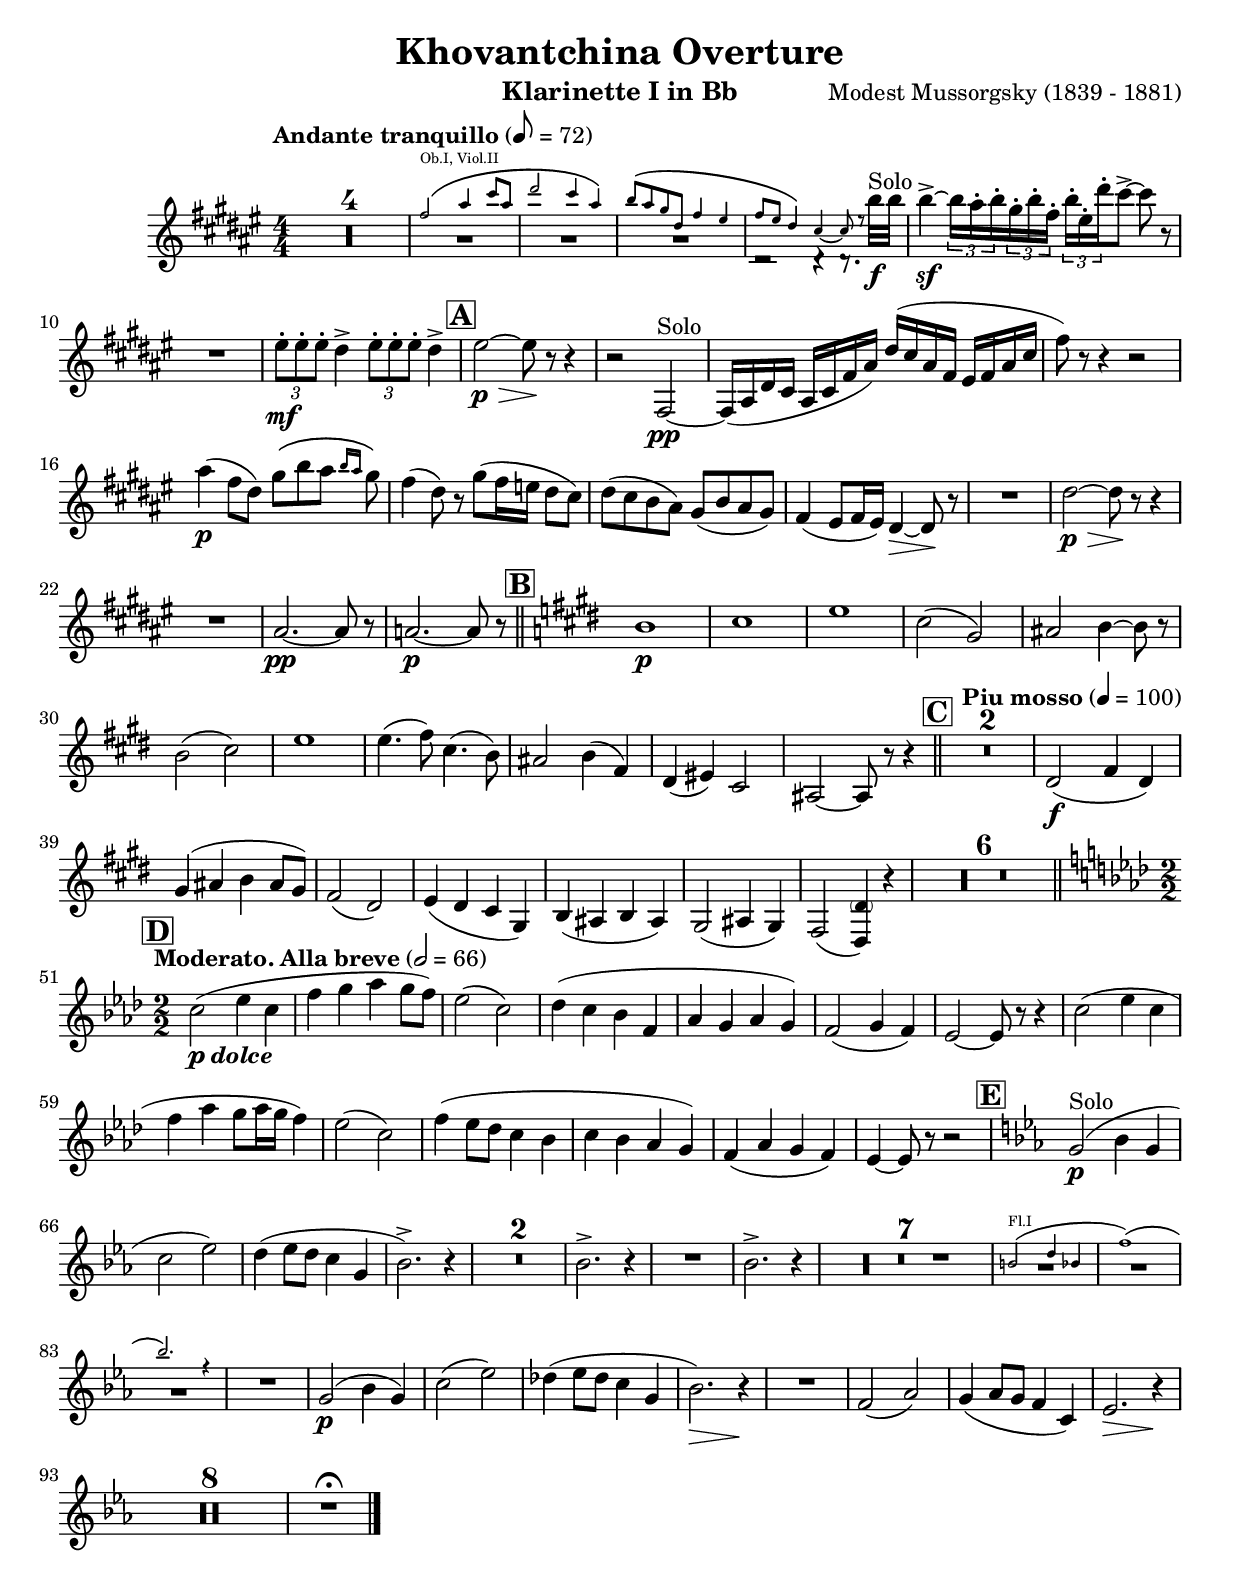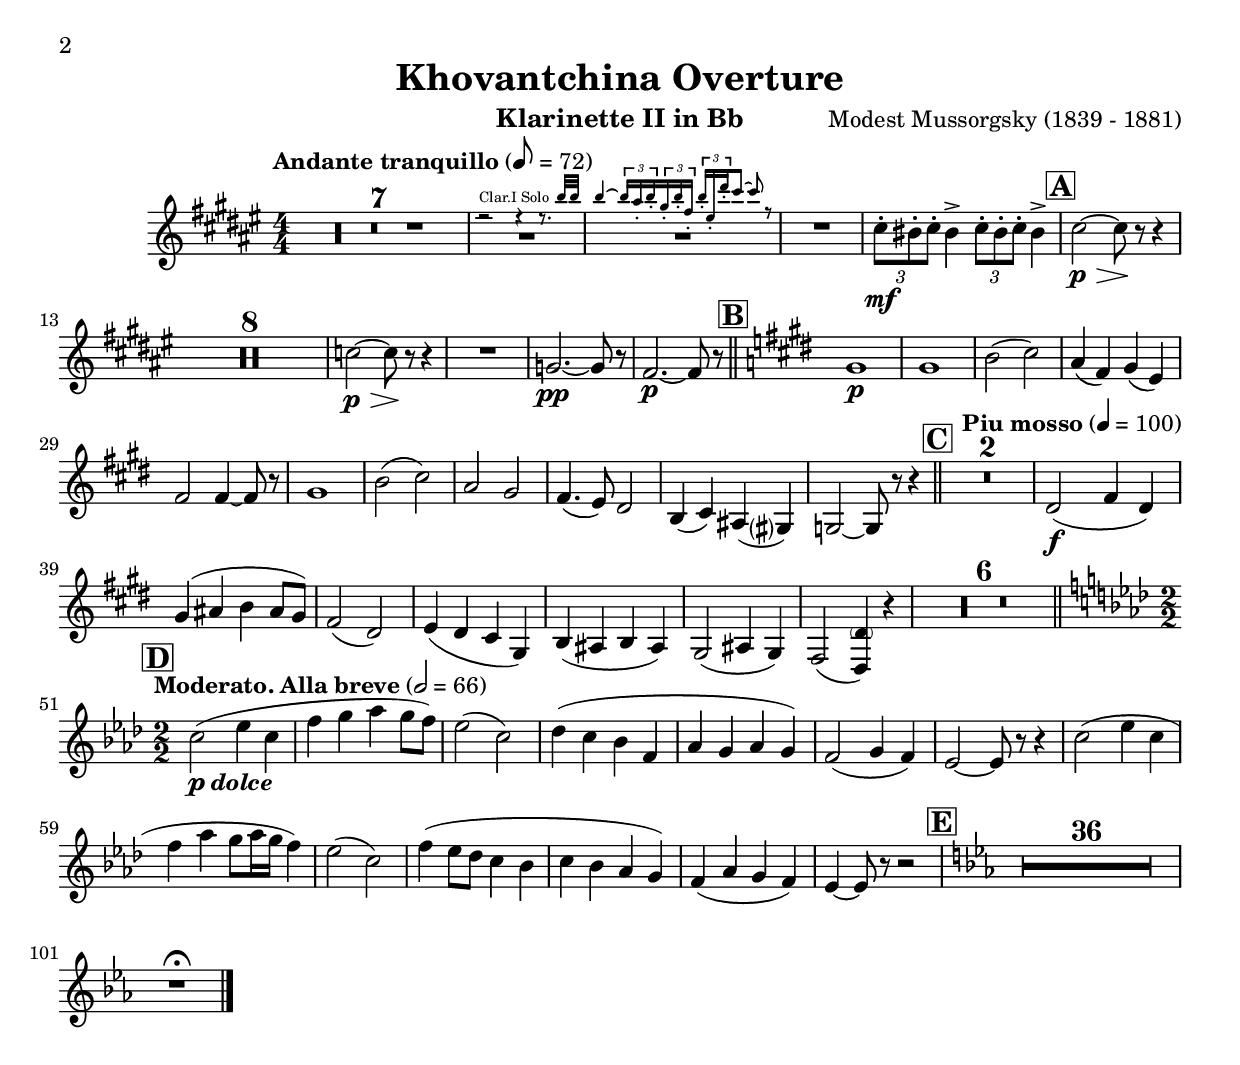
%{
%}

\version "2.18.2"
\language "deutsch"

\paper {
    top-margin = 10\mm
    bottom-margin = 10\mm
    left-margin = 10\mm
    right-margin = 10\mm
    ragged-last = ##t
}
  
\header{
  title = "Khovantchina Overture"
  subtitle = ""
  composer = "Modest Mussorgsky (1839 - 1881)"
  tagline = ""
}

% Adapt this for automatic line-breaks
mBreak = {}
% mBreak = { \break }
% #(set-global-staff-size 13)

% Useful snippets
pDolce = \markup { \dynamic p \italic \bold "dolce" }


clarinet_I_in_A_Music = {
  \relative c' {
    \transposition a
    \key g \major
    \numericTimeSignature
    \time 4/4
    \tempo "Andante tranquillo" 8 = 72

    % cl 1 line 1
    \barNumberCheck #1
    R1*4
    <<
      {
       \override MultiMeasureRest.staff-position = #-2
        R1*3 |
        e2\rest e4\rest e8.\rest c''32\f^\markup { Solo } c |
        \revert MultiMeasureRest.staff-position
      }
      \new CueVoice {
        \set instrumentCueName = "Ob.I, Viol.II"
        \stemUp {
          g2^\( h4 d8 h |
          e2 d4 h\) |
          c8^\( h a e g4 fis4 |
          g8 fis e4\) d4~ d8 fis8\rest
        }
      }
    >>
    c'4->~\sf \tuplet 3/2 { c16 h-. c-. } \tuplet 3/2 { a-. c-. g-. } \tuplet 3/2 { c-. fis,-. e'-. } d8->~ d r8 |
    R1 |
    \tuplet 3/2 { fis,8-.\mf fis-. fis-. } e4-> \tuplet 3/2 { fis8-. fis-. fis-. } e4-> |
    \mBreak
    
    % cl 1 line 2
    \barNumberCheck #12
    \mark #1
    fis2~\p\> fis8\! r8 r4 |
    r2 g,,\pp^\markup { Solo }~ |
    g16( h e d h d g h) e( d h g fis g h d |
    g8) r8 r4 r2 |
    h4\p( g8 e) a\( c h \grace { c16 h } a8 \) |
    g4( e8) r8 a8( g16 f e8 d)
    \mBreak
    
    % cl 1 line 3
    \barNumberCheck #18
    e8(d c h) a( c h a) |
    g4( fis8 g16 fis) e4~\> e8\! r8 |
    R1
    e'2\p\>~ e8\! r8 r4 |
    R1
    h2.\pp~ h8 r8 |
    b2.\p~ b8 r8 |
    \bar "||" \key f \major
    \mark #2
    c1\p |
    d1 |
    f1 |
    d2( a) |
    \mBreak
    
    % cl 1 line 4
    \barNumberCheck #29
    h2 c4~c8 r8 |
    c2( d) |
    f1 |
    f4.( g8) d4.( c8) |
    h2 c4( g) |
    e4( fis) d2 |
    h2~ h8 r8 r4
    \bar "||"
    \mark #3
    \tempo "Piu mosso" 4 = 100
    R1*2
    e2(\f g4 e4) |
    \mBreak
    
    % cl 1 line 5 (start)
    \barNumberCheck #39
    a4( h c h8 a) |
    g2( e2) |
    f4( e d a) |
    c4( h c h) |
    a2( h4 a) |
    % Low E goes beyond Bb-clarinet - add octave in parentheses
    g2( < e \parenthesize \tweak font-size #-1 e' >4) r4 |
    R1*6 |
    \bar "||"
    \mark #4
  }
}

clarinet_I_in_B_Music = {
  \relative c' {
    \transposition b
    \key as \major
    \numericTimeSignature
    \time 2/2
    \tempo "Moderato. Alla breve" 2 = 66
    
    % cl 1 line 5 (continued)
    c'2(_\pDolce es4 c |
    f4 g as g8 f) |
    \mBreak
    
    % cl 1 line 6
    \barNumberCheck #53
    es2( c) |
    des4( c b f |
    as4 g as g) |
    f2( g4 f) |
    es2~ es8 r8 r4 |
    c'2( es4 c |
    f4 as g8 as16 g f4) |
    es2( c) |
    f4( es8 des c4 b |
    \mBreak
    
    % cl 1 line 7
    \barNumberCheck #62
    c4 b as g) |
    f4( as g f) |
    es~ es8 r8 r2 |
    \mark #5
    \key es \major
    g2\p^\markup {Solo }( b4 g |
    c2 es) |
    d4( es8 d c4 g |
    b2.->) r4 |
    R1*2 |
    b2.-> r4 |
    R1 |
    \mBreak
    
    
    % cl 1 line 8
    \barNumberCheck #73
    b2.-> r4 |
    R1*7 |
    <<
      {
       \override MultiMeasureRest.staff-position = #-2
        R1*3
        \revert MultiMeasureRest.staff-position
      }
      \new CueVoice {
        \set instrumentCueName = "Fl.I"
        \stemUp {
          h2^( d4 b |
          f'1)^( |
          b2.) f4\rest |
        }
      }
    >>
    R1 |
    g,2\p( b4 g) |
    c2( es) |
    \mBreak

    % cl 1 line 9
    \barNumberCheck #87
    des4( es8 des c4 g |	% FIXME: d or des??
    b2.)\> r4\! |
    R1*1 |
    f2( as) |
    g4( as8 g f4 c) |
    es2.\> r4\! |
    R1*8 |
    R1\fermataMarkup
    \bar "|." |
    \barNumberCheck #102
  }
}

clarinet_II_in_A_Music = {
  \relative c' {
    \transposition a
    \key g \major
    \numericTimeSignature
    \time 4/4
    \tempo "Andante tranquillo" 8 = 72

    % cl 2 line 1
    \barNumberCheck #1
    R1*7 |
    <<
      {
       \override MultiMeasureRest.staff-position = #-2
        R1*2
        \revert MultiMeasureRest.staff-position
      }
      \new CueVoice {
        \set instrumentCueName = "Clar.I Solo"
        \stemUp {
          f'2\rest f4\rest f8.\rest c'32 c |
          c4^~ \tuplet 3/2 { c16 h-. c-. } \tuplet 3/2 { a-. c-. g-. } \tuplet 3/2 { c-. fis,-. e'-. } d8^~ d g,8\rest |
        }
      }
    >>
    R1 |
    \tuplet 3/2 { d8-.\mf cis-. d-. } cis4-> \tuplet 3/2 { d8-. cis-. d-. } cis4-> |
    \mBreak

    % cl 2 line 2
    \barNumberCheck #12
    \mark #1
    d2~\p\> d8\! r8 r4 |
    R1*8
    % des instead of cis for better transposed result
    des2\p\>~ des8\! r8 r4 |
    R1
    % as instead of gis for better transposed result
    as2.\pp~ as8 r8 |
    g2.\p~ g8 r8 |
    \bar "||" \key f \major
    \mark #2
    a1\p |
    \mBreak

    % cl 2 line 3
    \barNumberCheck #26
    a1 |
    c2( d) |
    b4( g) a( f) |
    g2 g4~ g8 r8 |
    a1 |
    c2( d) |
    b2 a |
    \mBreak

    % cl 2 line 4
    \barNumberCheck #33
    g4.( f8) e2
    c4( d) h( a?) |
    % as instead of gis for better transposed result
    as2~ as8 r8 r4 |
    \bar "||"
    \mark #3
    \tempo "Piu mosso" 4 = 100
    R1*2
    e'2(\f g4 e4) |
    a4( h c h8 a) |
    \mBreak

    % cl 2 line 5 (start)
    \barNumberCheck #40
    g2( e2) |
    f4( e d a) |
    c4( h c h) |
    a2( h4 a) |
    % Low E goes beyond Bb-clarinet - add octave in parentheses
    g2( < e \parenthesize \tweak font-size #-1 e' >4) r4 |
    R1*6 |
    \bar "||"
    \mark #4
  }
}

clarinet_II_in_B_Music = {
  \relative c' {
    \transposition b
    \key as \major
    \numericTimeSignature
    \time 2/2
    \tempo "Moderato. Alla breve" 2 = 66

    % cl 2 line 5 (continued)
    c'2(_\pDolce es4 c |
    \mBreak

    % cl 2 line 6
    \barNumberCheck #52
    f4 g as g8 f) |
    es2( c) |
    des4( c b f |
    as4 g as g) |
    f2( g4 f) |
    es2~ es8 r8 r4 |
    c'2( es4 c |
    f4 as g8 as16 g f4) |
    \mBreak

    % cl 2 line 7
    \barNumberCheck #60
    es2( c) |
    f4( es8 des c4 b |
    c4 b as g) |
    f4( as g f) |
    es~ es8 r8 r2 |
    \mark #5
    \key es \major
    R1*36 |
    R1\fermataMarkup
    \bar "|." |
    \barNumberCheck #102
  }
}

\bookpart {
  \header{
    instrument = "Klarinette I in Bb"
  }
  \score {
    \new Staff {
      \compressFullBarRests
      % Make grace notes smaller and more fragile
      $(add-grace-property 'Voice 'NoteHead 'font-size '-5)
      $(add-grace-property 'Voice 'Slur 'height-limit '0.5)
      $(add-grace-property 'Voice 'Flag 'font-size '-5)
      $(add-grace-property 'Voice 'Stem 'length '8)
      $(add-grace-property 'Voice 'Beam 'beam-thickness '0.3)
      $(add-grace-property 'Voice 'Beam 'length-fraction '0.5)
      $(add-grace-property 'Voice 'Beam 'shorten '1)
      \set Score.markFormatter = #format-mark-box-alphabet
      \override DynamicLineSpanner.staff-padding = #3
      \accidentalStyle Score.modern-cautionary
      \new Voice {
        {
          \transpose b a
          \clarinet_I_in_A_Music
        }
        \clarinet_I_in_B_Music
      }
    }
  }
}

\bookpart {
  \header{
    instrument = "Klarinette II in Bb"
  }
  \score {
    \new Staff {
      \compressFullBarRests
      % Make grace notes smaller and more fragile
      $(add-grace-property 'Voice 'NoteHead 'font-size '-5)
      $(add-grace-property 'Voice 'Slur 'height-limit '0.5)
      $(add-grace-property 'Voice 'Flag 'font-size '-5)
      $(add-grace-property 'Voice 'Stem 'length '8)
      $(add-grace-property 'Voice 'Beam 'beam-thickness '0.3)
      $(add-grace-property 'Voice 'Beam 'length-fraction '0.5)
      $(add-grace-property 'Voice 'Beam 'shorten '1)
      \set Score.markFormatter = #format-mark-box-alphabet
      \override DynamicLineSpanner.staff-padding = #3
      \accidentalStyle Score.modern-cautionary
      \new Voice {
        {
          \transpose b a
          \clarinet_II_in_A_Music
        }
        \clarinet_II_in_B_Music
      }
    }
  }
}
